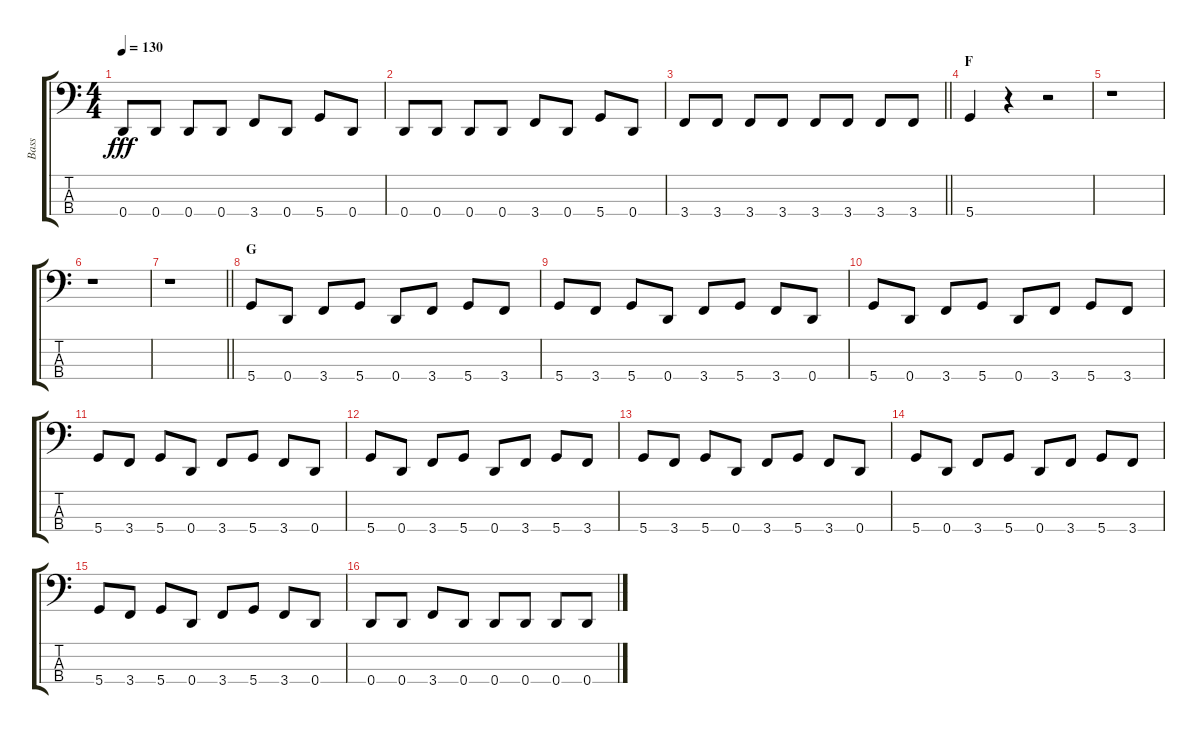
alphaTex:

\track ("Bass" "Bass") {instrument electricbassfinger}
\staff {score tabs}
\tuning (G2 D2 A1 D1) {hide}
\ts (4 4)
\tempo 130
\clef f4
\ks c
0.4.8{dy fff} 0.4.8 0.4.8 0.4.8 3.4.8 0.4.8 5.4.8 0.4.8 |
0.4.8 0.4.8 0.4.8 0.4.8 3.4.8 0.4.8 5.4.8 0.4.8 |
\barLineRight lightlight
3.4.8 3.4.8 3.4.8 3.4.8 3.4.8 3.4.8 3.4.8 3.4.8 |
\section ("" "F")
5.4.4 r.4 r.2 |
r.1 |
r.1 |
\barLineRight lightlight
r.1 |
\section ("" "G")
5.4.8 0.4.8 3.4.8 5.4.8 0.4.8 3.4.8 5.4.8 3.4.8 |
5.4.8 3.4.8 5.4.8 0.4.8 3.4.8 5.4.8 3.4.8 0.4.8 |
5.4.8 0.4.8 3.4.8 5.4.8 0.4.8 3.4.8 5.4.8 3.4.8 |
5.4.8 3.4.8 5.4.8 0.4.8 3.4.8 5.4.8 3.4.8 0.4.8 |
5.4.8 0.4.8 3.4.8 5.4.8 0.4.8 3.4.8 5.4.8 3.4.8 |
5.4.8 3.4.8 5.4.8 0.4.8 3.4.8 5.4.8 3.4.8 0.4.8 |
5.4.8 0.4.8 3.4.8 5.4.8 0.4.8 3.4.8 5.4.8 3.4.8 |
5.4.8 3.4.8 5.4.8 0.4.8 3.4.8 5.4.8 3.4.8 0.4.8 |
0.4.8 0.4.8 3.4.8 0.4.8 0.4.8 0.4.8 0.4.8 0.4.8
